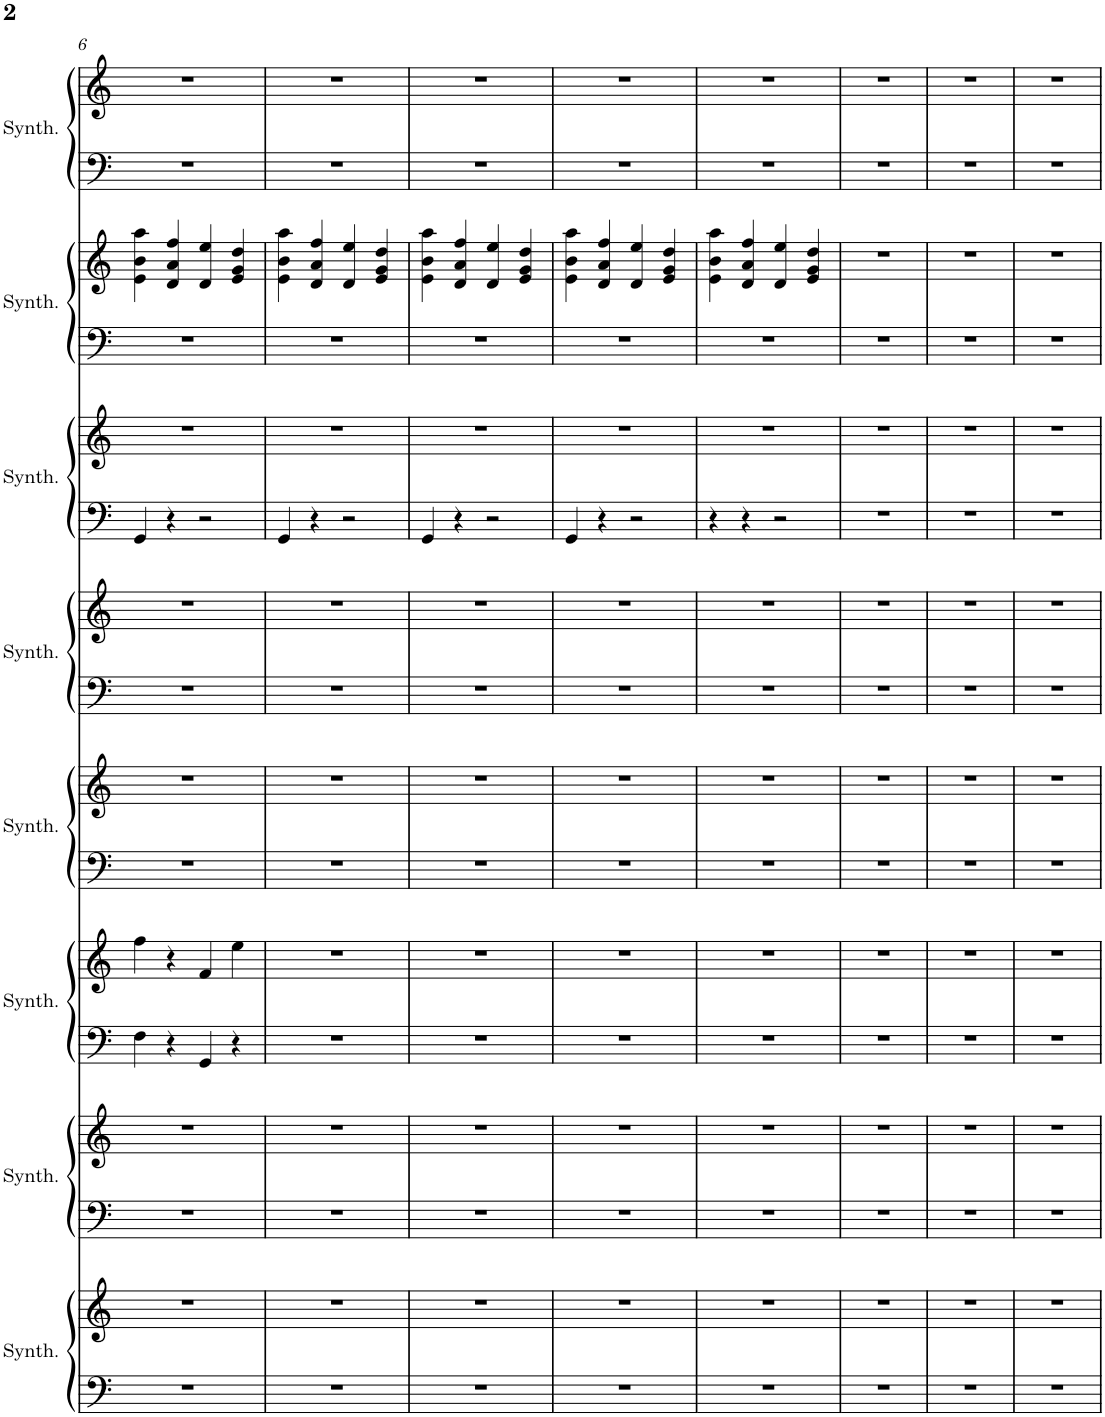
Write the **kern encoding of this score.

**kern	**kern	**kern	**kern	**kern	**kern	**kern	**kern	**kern	**kern	**kern	**kern	**kern	**kern	**kern	**kern
*part8	*part8	*part7	*part7	*part6	*part6	*part5	*part5	*part4	*part4	*part3	*part3	*part2	*part2	*part1	*part1
*staff16	*staff15	*staff14	*staff13	*staff12	*staff11	*staff10	*staff9	*staff8	*staff7	*staff6	*staff5	*staff4	*staff3	*staff2	*staff1
*I"Soundtrack Synthesizer	*	*I"Sci-fi Synthesizer	*	*I"New Age Synthesizer	*	*I"Metallic Synthesizer	*	*I"Goblins Synthesizer	*	*I"Effect Synthesizer	*	*I"Echoes Synthesizer	*	*I"Atmosphere Synthesizer	*
*I'Synth.	*	*I'Synth.	*	*I'Synth.	*	*I'Synth.	*	*I'Synth.	*	*I'Synth.	*	*I'Synth.	*	*I'Synth.	*
!!LO:PB:g=z
*clefF4	*clefG2	*clefF4	*clefG2	*clefF4	*clefG2	*clefF4	*clefG2	*clefF4	*clefG2	*clefF4	*clefG2	*clefF4	*clefG2	*clefF4	*clefG2
*k[]	*k[]	*k[]	*k[]	*k[]	*k[]	*k[]	*k[]	*k[]	*k[]	*k[]	*k[]	*k[]	*k[]	*k[]	*k[]
*M4/4	*M4/4	*M4/4	*M4/4	*M4/4	*M4/4	*M4/4	*M4/4	*M4/4	*M4/4	*M4/4	*M4/4	*M4/4	*M4/4	*M4/4	*M4/4
=6	=6	=6	=6	=6	=6	=6	=6	=6	=6	=6	=6	=6	=6	=6	=6
1r	1r	1r	1r	4F\	4ff\	1r	1r	1r	1r	4GG/	1r	1r	4e\ 4b\ 4aa\	1r	1r
.	.	.	.	4r	4r	.	.	.	.	4r	.	.	4d/ 4a/ 4ff/	.	.
.	.	.	.	4GG/	4f/	.	.	.	.	2r	.	.	4d/ 4ee/	.	.
.	.	.	.	4r	4ee\	.	.	.	.	.	.	.	4e/ 4g/ 4dd/	.	.
=7	=7	=7	=7	=7	=7	=7	=7	=7	=7	=7	=7	=7	=7	=7	=7
1r	1r	1r	1r	1r	1r	1r	1r	1r	1r	4GG/	1r	1r	4e\ 4b\ 4aa\	1r	1r
.	.	.	.	.	.	.	.	.	.	4r	.	.	4d/ 4a/ 4ff/	.	.
.	.	.	.	.	.	.	.	.	.	2r	.	.	4d/ 4ee/	.	.
.	.	.	.	.	.	.	.	.	.	.	.	.	4e/ 4g/ 4dd/	.	.
=8	=8	=8	=8	=8	=8	=8	=8	=8	=8	=8	=8	=8	=8	=8	=8
1r	1r	1r	1r	1r	1r	1r	1r	1r	1r	4GG/	1r	1r	4e\ 4b\ 4aa\	1r	1r
.	.	.	.	.	.	.	.	.	.	4r	.	.	4d/ 4a/ 4ff/	.	.
.	.	.	.	.	.	.	.	.	.	2r	.	.	4d/ 4ee/	.	.
.	.	.	.	.	.	.	.	.	.	.	.	.	4e/ 4g/ 4dd/	.	.
=9	=9	=9	=9	=9	=9	=9	=9	=9	=9	=9	=9	=9	=9	=9	=9
1r	1r	1r	1r	1r	1r	1r	1r	1r	1r	4GG/	1r	1r	4e\ 4b\ 4aa\	1r	1r
.	.	.	.	.	.	.	.	.	.	4r	.	.	4d/ 4a/ 4ff/	.	.
.	.	.	.	.	.	.	.	.	.	2r	.	.	4d/ 4ee/	.	.
.	.	.	.	.	.	.	.	.	.	.	.	.	4e/ 4g/ 4dd/	.	.
=10	=10	=10	=10	=10	=10	=10	=10	=10	=10	=10	=10	=10	=10	=10	=10
1r	1r	1r	1r	1r	1r	1r	1r	1r	1r	4r	1r	1r	4e\ 4b\ 4aa\	1r	1r
.	.	.	.	.	.	.	.	.	.	4r	.	.	4d/ 4a/ 4ff/	.	.
.	.	.	.	.	.	.	.	.	.	2r	.	.	4d/ 4ee/	.	.
.	.	.	.	.	.	.	.	.	.	.	.	.	4e/ 4g/ 4dd/	.	.
=11	=11	=11	=11	=11	=11	=11	=11	=11	=11	=11	=11	=11	=11	=11	=11
1r	1r	1r	1r	1r	1r	1r	1r	1r	1r	1r	1r	1r	1r	1r	1r
=12	=12	=12	=12	=12	=12	=12	=12	=12	=12	=12	=12	=12	=12	=12	=12
1r	1r	1r	1r	1r	1r	1r	1r	1r	1r	1r	1r	1r	1r	1r	1r
=13	=13	=13	=13	=13	=13	=13	=13	=13	=13	=13	=13	=13	=13	=13	=13
1r	1r	1r	1r	1r	1r	1r	1r	1r	1r	1r	1r	1r	1r	1r	1r
=	=	=	=	=	=	=	=	=	=	=	=	=	=	=	=
*-	*-	*-	*-	*-	*-	*-	*-	*-	*-	*-	*-	*-	*-	*-	*-
